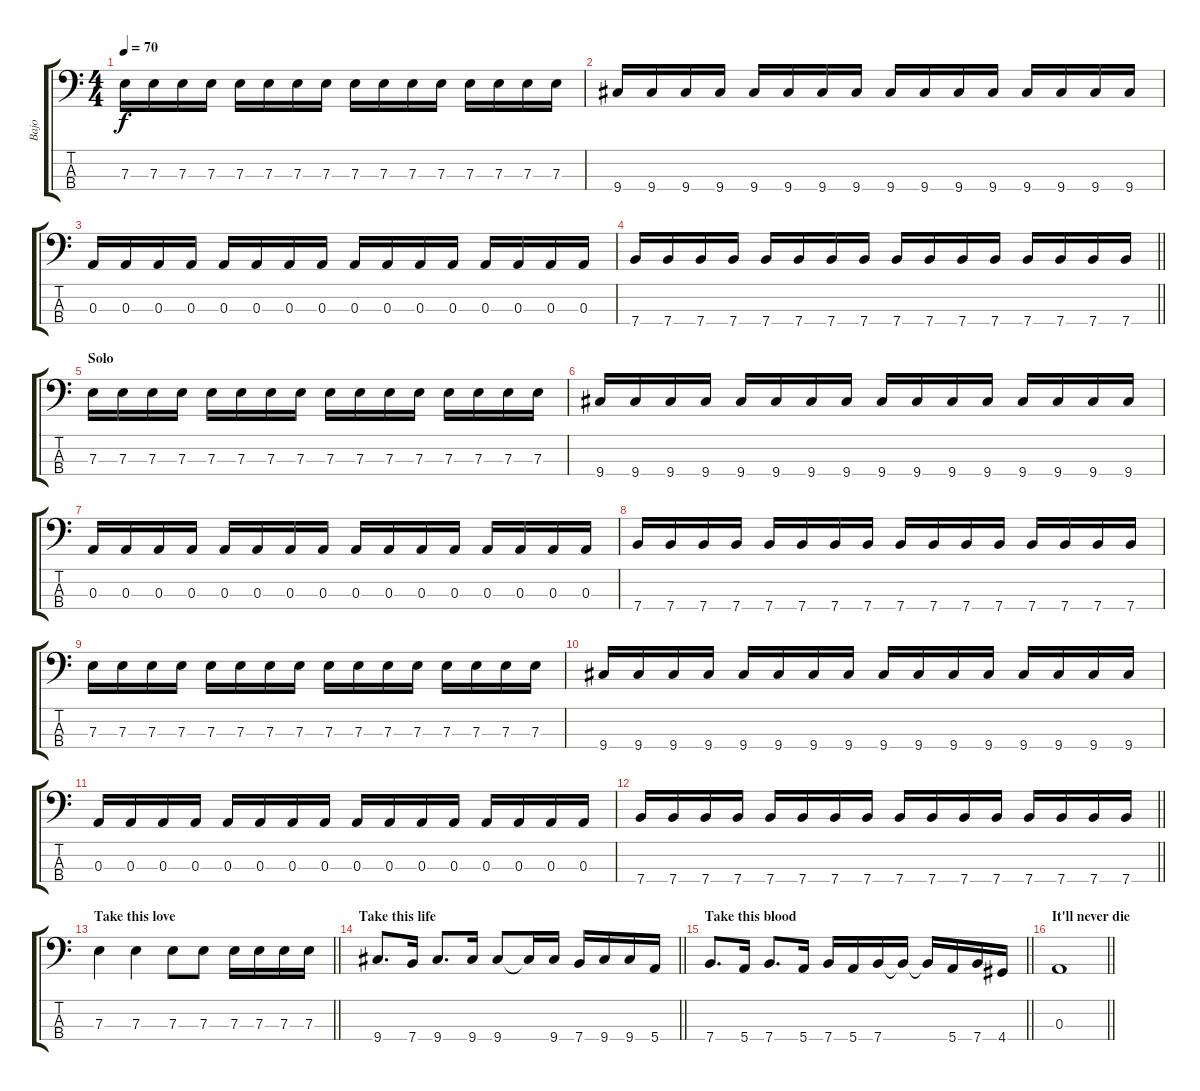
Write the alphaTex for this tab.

\track ("Bajo" "Bajo") {instrument electricbassfinger}
\staff {score tabs}
\tuning (G2 D2 A1 E1) {hide}
\ts (4 4)
\tempo 70
\clef f4
\ks c
7.3.16{dy f} 7.3.16 7.3.16 7.3.16 7.3.16 7.3.16 7.3.16 7.3.16 7.3.16 7.3.16 7.3.16 7.3.16 7.3.16 7.3.16 7.3.16 7.3.16 |
9.4.16 9.4.16 9.4.16 9.4.16 9.4.16 9.4.16 9.4.16 9.4.16 9.4.16 9.4.16 9.4.16 9.4.16 9.4.16 9.4.16 9.4.16 9.4.16 |
0.3.16 0.3.16 0.3.16 0.3.16 0.3.16 0.3.16 0.3.16 0.3.16 0.3.16 0.3.16 0.3.16 0.3.16 0.3.16 0.3.16 0.3.16 0.3.16 |
\barLineRight lightlight
7.4.16 7.4.16 7.4.16 7.4.16 7.4.16 7.4.16 7.4.16 7.4.16 7.4.16 7.4.16 7.4.16 7.4.16 7.4.16 7.4.16 7.4.16 7.4.16 |
\section ("" "Solo")
7.3.16 7.3.16 7.3.16 7.3.16 7.3.16 7.3.16 7.3.16 7.3.16 7.3.16 7.3.16 7.3.16 7.3.16 7.3.16 7.3.16 7.3.16 7.3.16 |
9.4.16 9.4.16 9.4.16 9.4.16 9.4.16 9.4.16 9.4.16 9.4.16 9.4.16 9.4.16 9.4.16 9.4.16 9.4.16 9.4.16 9.4.16 9.4.16 |
0.3.16 0.3.16 0.3.16 0.3.16 0.3.16 0.3.16 0.3.16 0.3.16 0.3.16 0.3.16 0.3.16 0.3.16 0.3.16 0.3.16 0.3.16 0.3.16 |
7.4.16 7.4.16 7.4.16 7.4.16 7.4.16 7.4.16 7.4.16 7.4.16 7.4.16 7.4.16 7.4.16 7.4.16 7.4.16 7.4.16 7.4.16 7.4.16 |
7.3.16 7.3.16 7.3.16 7.3.16 7.3.16 7.3.16 7.3.16 7.3.16 7.3.16 7.3.16 7.3.16 7.3.16 7.3.16 7.3.16 7.3.16 7.3.16 |
9.4.16 9.4.16 9.4.16 9.4.16 9.4.16 9.4.16 9.4.16 9.4.16 9.4.16 9.4.16 9.4.16 9.4.16 9.4.16 9.4.16 9.4.16 9.4.16 |
0.3.16 0.3.16 0.3.16 0.3.16 0.3.16 0.3.16 0.3.16 0.3.16 0.3.16 0.3.16 0.3.16 0.3.16 0.3.16 0.3.16 0.3.16 0.3.16 |
\barLineRight lightlight
7.4.16 7.4.16 7.4.16 7.4.16 7.4.16 7.4.16 7.4.16 7.4.16 7.4.16 7.4.16 7.4.16 7.4.16 7.4.16 7.4.16 7.4.16 7.4.16 |
\section ("" "Take this love")
\barLineRight lightlight
7.3.4 7.3.4 7.3.8 7.3.8 7.3.16 7.3.16 7.3.16 7.3.16 |
\section ("" "Take this life")
\barLineRight lightlight
9.4.8{d} 7.4.16 9.4.8{d} 9.4.16 9.4.8 9.4{t}.16 9.4.16 7.4.16 9.4.16 9.4.16 5.4.16 |
\section ("" "Take this blood")
\barLineRight lightlight
7.4.8{d} 5.4.16 7.4.8{d} 5.4.16 7.4.16 5.4.16 7.4.16 7.4{t}.16 7.4{t}.16 5.4.16 7.4.16 4.4.16 |
\section ("" "It'll never die")
\barLineRight lightlight
0.3.1
